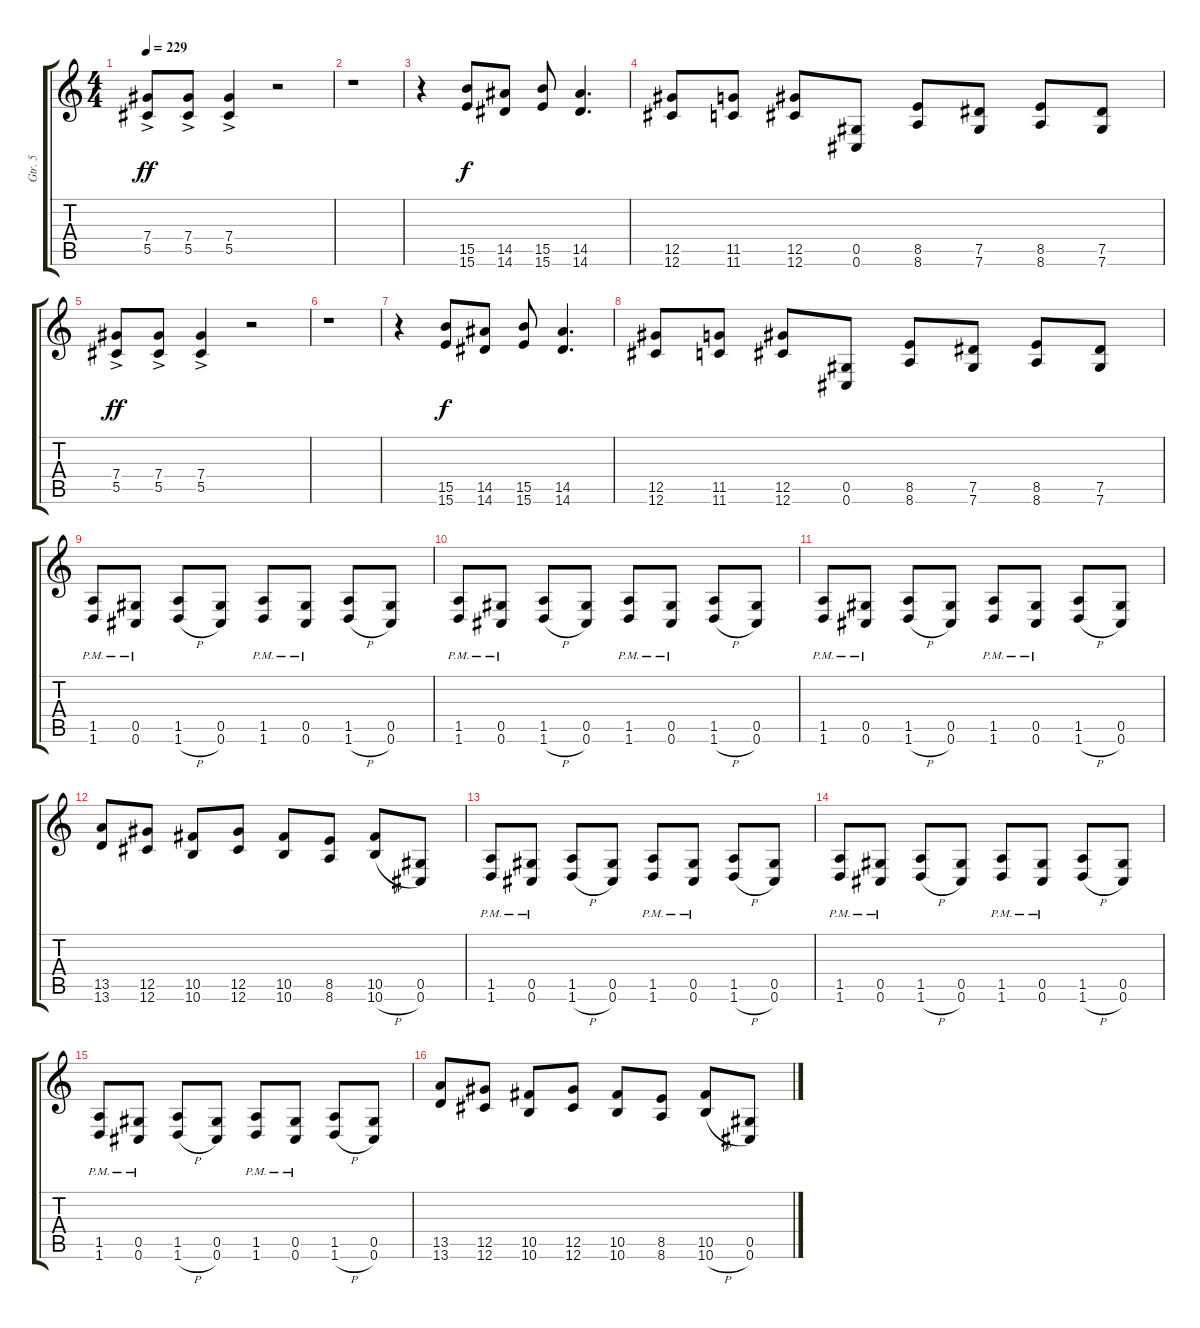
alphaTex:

\track ("Gtr. 5" "Gtr. 5") {instrument overdrivenguitar}
\staff {score tabs}
\tuning (Eb4 Bb3 Gb3 Db3 Ab2 Db2) {hide}
\ts (4 4)
\tempo 229
\clef g2
\ks c
(7.4{ac} 5.5{ac}).8{dy ff} (7.4{ac} 5.5{ac}).8 (7.4{ac} 5.5{ac}).4 r.2 |
r.1 |
r.4 (15.5 15.6).8{dy f} (14.5 14.6).8 (15.5 15.6).8 (14.5 14.6).4{d} |
(12.5 12.6).8 (11.5 11.6).8 (12.5 12.6).8 (0.5 0.6).8 (8.5 8.6).8 (7.5 7.6).8 (8.5 8.6).8 (7.5 7.6).8 |
(7.4{ac} 5.5{ac}).8{dy ff} (7.4{ac} 5.5{ac}).8 (7.4{ac} 5.5{ac}).4 r.2 |
r.1 |
r.4 (15.5 15.6).8{dy f} (14.5 14.6).8 (15.5 15.6).8 (14.5 14.6).4{d} |
(12.5 12.6).8 (11.5 11.6).8 (12.5 12.6).8 (0.5 0.6).8 (8.5 8.6).8 (7.5 7.6).8 (8.5 8.6).8 (7.5 7.6).8 |
(1.5{pm} 1.6{pm}).8 (0.5{pm} 0.6{pm}).8 (1.5 1.6{h}).8 (0.5 0.6).8 (1.5{pm} 1.6{pm}).8 (0.5{pm} 0.6{pm}).8 (1.5 1.6{h}).8 (0.5 0.6).8 |
(1.5{pm} 1.6{pm}).8 (0.5{pm} 0.6{pm}).8 (1.5 1.6{h}).8 (0.5 0.6).8 (1.5{pm} 1.6{pm}).8 (0.5{pm} 0.6{pm}).8 (1.5 1.6{h}).8 (0.5 0.6).8 |
(1.5{pm} 1.6{pm}).8 (0.5{pm} 0.6{pm}).8 (1.5 1.6{h}).8 (0.5 0.6).8 (1.5{pm} 1.6{pm}).8 (0.5{pm} 0.6{pm}).8 (1.5 1.6{h}).8 (0.5 0.6).8 |
(13.5 13.6).8 (12.5 12.6).8 (10.5 10.6).8 (12.5 12.6).8 (10.5 10.6).8 (8.5 8.6).8 (10.5 10.6{h}).8 (0.5 0.6).8 |
(1.5{pm} 1.6{pm}).8 (0.5{pm} 0.6{pm}).8 (1.5 1.6{h}).8 (0.5 0.6).8 (1.5{pm} 1.6{pm}).8 (0.5{pm} 0.6{pm}).8 (1.5 1.6{h}).8 (0.5 0.6).8 |
(1.5{pm} 1.6{pm}).8 (0.5{pm} 0.6{pm}).8 (1.5 1.6{h}).8 (0.5 0.6).8 (1.5{pm} 1.6{pm}).8 (0.5{pm} 0.6{pm}).8 (1.5 1.6{h}).8 (0.5 0.6).8 |
(1.5{pm} 1.6{pm}).8 (0.5{pm} 0.6{pm}).8 (1.5 1.6{h}).8 (0.5 0.6).8 (1.5{pm} 1.6{pm}).8 (0.5{pm} 0.6{pm}).8 (1.5 1.6{h}).8 (0.5 0.6).8 |
(13.5 13.6).8 (12.5 12.6).8 (10.5 10.6).8 (12.5 12.6).8 (10.5 10.6).8 (8.5 8.6).8 (10.5 10.6{h}).8 (0.5 0.6).8
